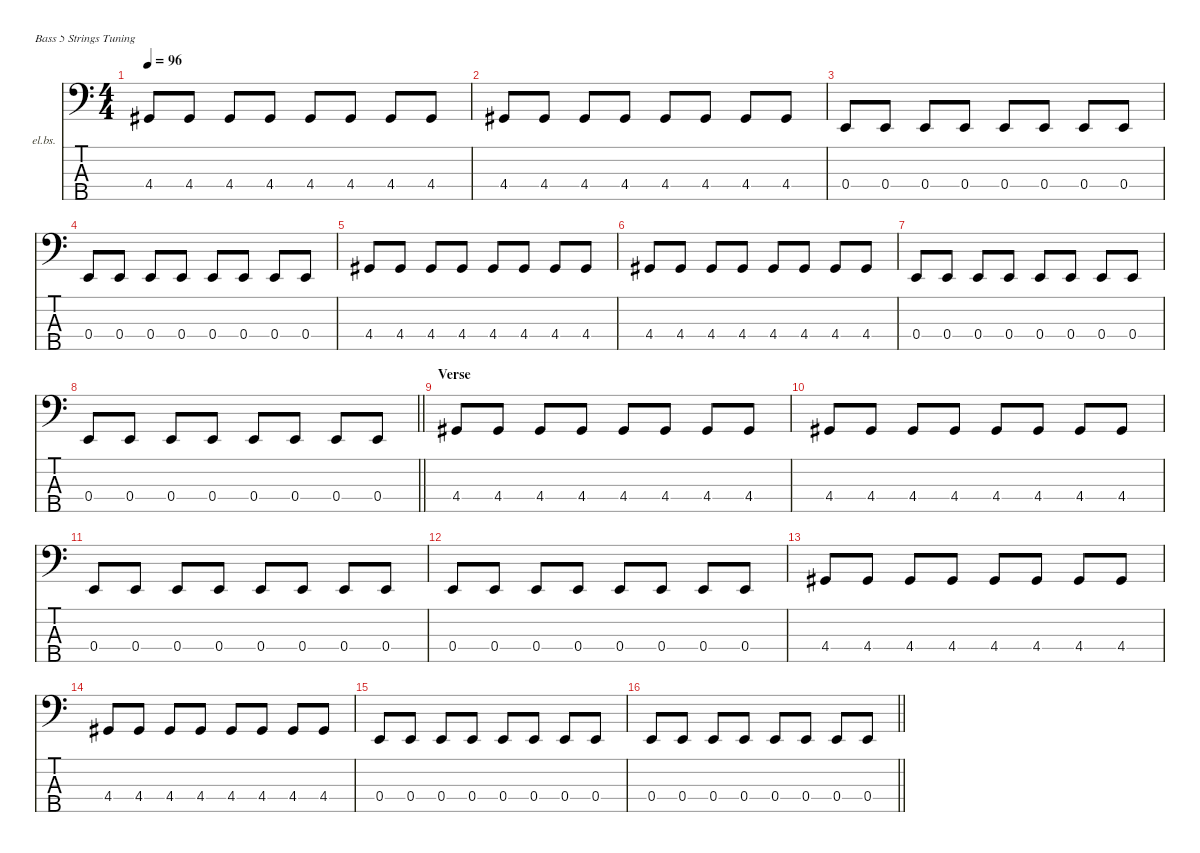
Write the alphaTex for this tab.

\defaultSystemsLayout 4
\hideDynamics
\bracketExtendMode nobrackets
\firstSystemTrackNameOrientation horizontal
\otherSystemsTrackNameOrientation horizontal
\track ("Bass" "el.bs.") {instrument electricbassfinger}
\staff {score tabs}
\tuning (G2 D2 A1 E1 B0)
\ts (4 4)
\tempo 96
\clef f4
\ks c
4.4{acc #}.8{dy f beam Up} 4.4{acc #}.8{dy mf beam Up} 4.4{acc #}.8{dy f beam Up} 4.4{acc #}.8{dy mf beam Up} 4.4{acc #}.8{dy f beam Up} 4.4{acc #}.8{dy mf beam Up} 4.4{acc #}.8{dy f beam Up} 4.4{acc #}.8{dy mf beam Up} |
4.4{acc #}.8{dy f beam Up} 4.4{acc #}.8{dy mf beam Up} 4.4{acc #}.8{dy f beam Up} 4.4{acc #}.8{dy mf beam Up} 4.4{acc #}.8{dy f beam Up} 4.4{acc #}.8{dy mf beam Up} 4.4{acc #}.8{dy f beam Up} 4.4{acc #}.8{dy mf beam Up} |
0.4.8{dy f beam Up} 0.4.8{dy mf beam Up} 0.4.8{dy f beam Up} 0.4.8{dy mf beam Up} 0.4.8{dy f beam Up} 0.4.8{dy mf beam Up} 0.4.8{dy f beam Up} 0.4.8{dy mf beam Up} |
0.4.8{dy f beam Up} 0.4.8{dy mf beam Up} 0.4.8{dy f beam Up} 0.4.8{dy mf beam Up} 0.4.8{dy f beam Up} 0.4.8{dy mf beam Up} 0.4.8{dy f beam Up} 0.4.8{dy mf beam Up} |
4.4{acc #}.8{dy f beam Up} 4.4{acc #}.8{dy mf beam Up} 4.4{acc #}.8{dy f beam Up} 4.4{acc #}.8{dy mf beam Up} 4.4{acc #}.8{dy f beam Up} 4.4{acc #}.8{dy mf beam Up} 4.4{acc #}.8{dy f beam Up} 4.4{acc #}.8{dy mf beam Up} |
4.4{acc #}.8{dy f beam Up} 4.4{acc #}.8{dy mf beam Up} 4.4{acc #}.8{dy f beam Up} 4.4{acc #}.8{dy mf beam Up} 4.4{acc #}.8{dy f beam Up} 4.4{acc #}.8{dy mf beam Up} 4.4{acc #}.8{dy f beam Up} 4.4{acc #}.8{dy mf beam Up} |
0.4.8{dy f beam Up} 0.4.8{dy mf beam Up} 0.4.8{dy f beam Up} 0.4.8{dy mf beam Up} 0.4.8{dy f beam Up} 0.4.8{dy mf beam Up} 0.4.8{dy f beam Up} 0.4.8{dy mf beam Up} |
\barLineRight lightlight
0.4.8{dy f beam Up} 0.4.8{dy mf beam Up} 0.4.8{dy f beam Up} 0.4.8{dy mf beam Up} 0.4.8{dy f beam Up} 0.4.8{dy mf beam Up} 0.4.8{dy f beam Up} 0.4.8{dy mf beam Up} |
\section ("" "Verse")
4.4{acc #}.8{dy f beam Up} 4.4{acc #}.8{dy mf beam Up} 4.4{acc #}.8{dy f beam Up} 4.4{acc #}.8{dy mf beam Up} 4.4{acc #}.8{dy f beam Up} 4.4{acc #}.8{dy mf beam Up} 4.4{acc #}.8{dy f beam Up} 4.4{acc #}.8{dy mf beam Up} |
4.4{acc #}.8{dy f beam Up} 4.4{acc #}.8{dy mf beam Up} 4.4{acc #}.8{dy f beam Up} 4.4{acc #}.8{dy mf beam Up} 4.4{acc #}.8{dy f beam Up} 4.4{acc #}.8{dy mf beam Up} 4.4{acc #}.8{dy f beam Up} 4.4{acc #}.8{dy mf beam Up} |
0.4.8{dy f beam Up} 0.4.8{dy mf beam Up} 0.4.8{dy f beam Up} 0.4.8{dy mf beam Up} 0.4.8{dy f beam Up} 0.4.8{dy mf beam Up} 0.4.8{dy f beam Up} 0.4.8{dy mf beam Up} |
0.4.8{dy f beam Up} 0.4.8{dy mf beam Up} 0.4.8{dy f beam Up} 0.4.8{dy mf beam Up} 0.4.8{dy f beam Up} 0.4.8{dy mf beam Up} 0.4.8{dy f beam Up} 0.4.8{dy mf beam Up} |
4.4{acc #}.8{dy f beam Up} 4.4{acc #}.8{dy mf beam Up} 4.4{acc #}.8{dy f beam Up} 4.4{acc #}.8{dy mf beam Up} 4.4{acc #}.8{dy f beam Up} 4.4{acc #}.8{dy mf beam Up} 4.4{acc #}.8{dy f beam Up} 4.4{acc #}.8{dy mf beam Up} |
4.4{acc #}.8{dy f beam Up} 4.4{acc #}.8{dy mf beam Up} 4.4{acc #}.8{dy f beam Up} 4.4{acc #}.8{dy mf beam Up} 4.4{acc #}.8{dy f beam Up} 4.4{acc #}.8{dy mf beam Up} 4.4{acc #}.8{dy f beam Up} 4.4{acc #}.8{dy mf beam Up} |
0.4.8{dy f beam Up} 0.4.8{dy mf beam Up} 0.4.8{dy f beam Up} 0.4.8{dy mf beam Up} 0.4.8{dy f beam Up} 0.4.8{dy mf beam Up} 0.4.8{dy f beam Up} 0.4.8{dy mf beam Up} |
\barLineRight lightlight
0.4.8{dy f beam Up} 0.4.8{dy mf beam Up} 0.4.8{dy f beam Up} 0.4.8{dy mf beam Up} 0.4.8{dy f beam Up} 0.4.8{dy mf beam Up} 0.4.8{dy f beam Up} 0.4.8{dy mf beam Up}
